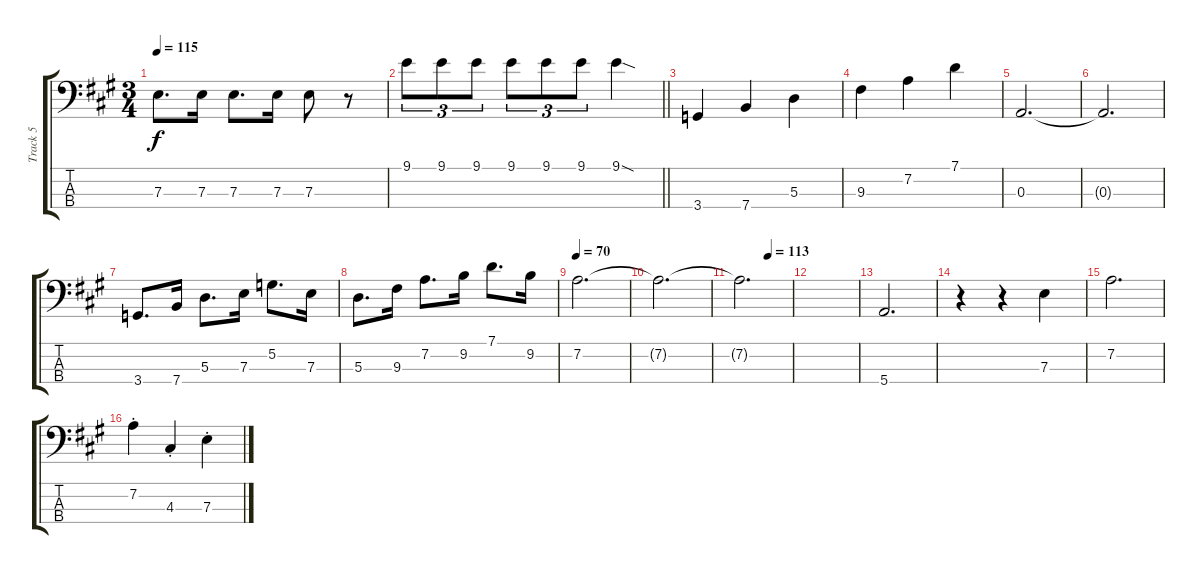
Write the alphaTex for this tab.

\track ("Track 5" "Track 5") {instrument electricbassfinger}
\staff {score tabs}
\tuning (G2 D2 A1 E1) {hide}
\ts (3 4)
\tempo 115
\clef f4
\ks a
7.3.8{d dy f} 7.3.16 7.3.8{d} 7.3.16 7.3.8 r.8 |
\barLineRight lightlight
9.1.8{tu (3 2)} 9.1.8{tu (3 2)} 9.1.8{tu (3 2)} 9.1.8{tu (3 2)} 9.1.8{tu (3 2)} 9.1.8{tu (3 2)} 9.1{sod}.4 |
3.4.4 7.4.4 5.3.4 |
9.3.4 7.2.4 7.1.4 |
0.3.2{d} |
0.3{t}.2{d} |
3.4.8{d} 7.4.16 5.3.8{d} 7.3.16 5.2.8{d} 7.3.16 |
5.3.8{d} 9.3.16 7.2.8{d} 9.2.16 7.1.8{d} 9.2.16 |
\tempo 70
7.2.2{d} |
7.2{t}.2{d} |
\tempo (113 0.5555555555555556)
7.2{t}.2{d} |
|
5.4.2{d} |
r.4 r.4 7.3.4 |
7.2.2{d} |
7.2{st}.4 4.3{st}.4 7.3{st}.4
